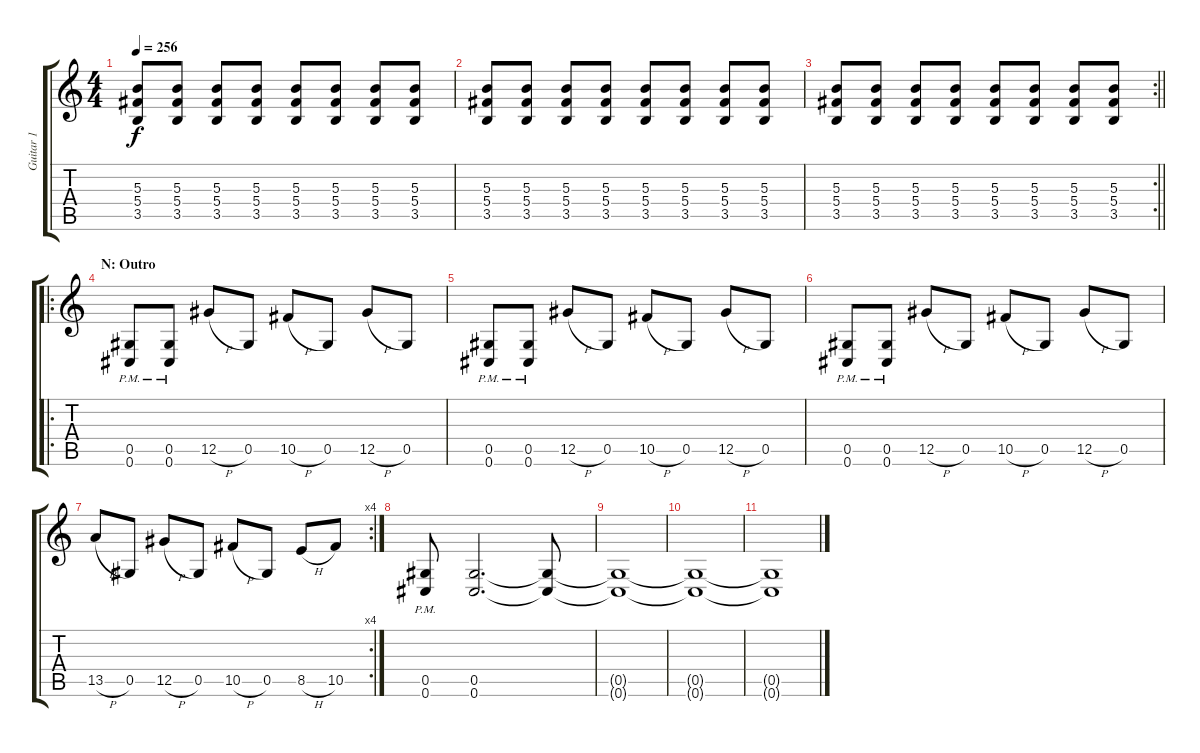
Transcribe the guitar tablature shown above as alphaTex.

\track ("Guitar 1" "Guitar 1") {instrument distortionguitar}
\staff {score tabs}
\tuning (Eb4 Bb3 Gb3 Db3 Ab2 Db2) {hide}
\ts (4 4)
\tempo 256
\clef g2
\ks c
(5.3 5.4 3.5).8{dy f} (5.3 5.4 3.5).8 (5.3 5.4 3.5).8 (5.3 5.4 3.5).8 (5.3 5.4 3.5).8 (5.3 5.4 3.5).8 (5.3 5.4 3.5).8 (5.3 5.4 3.5).8 |
(5.3 5.4 3.5).8 (5.3 5.4 3.5).8 (5.3 5.4 3.5).8 (5.3 5.4 3.5).8 (5.3 5.4 3.5).8 (5.3 5.4 3.5).8 (5.3 5.4 3.5).8 (5.3 5.4 3.5).8 |
\rc 2
\barLineRight lightlight
(5.3 5.4 3.5).8 (5.3 5.4 3.5).8 (5.3 5.4 3.5).8 (5.3 5.4 3.5).8 (5.3 5.4 3.5).8 (5.3 5.4 3.5).8 (5.3 5.4 3.5).8 (5.3 5.4 3.5).8 |
\ro
\section ("" "N: Outro")
(0.5{pm} 0.6{pm}).8 (0.5{pm} 0.6{pm}).8 12.5{h}.8 0.5.8 10.5{h}.8 0.5.8 12.5{h}.8 0.5.8 |
(0.5{pm} 0.6{pm}).8 (0.5{pm} 0.6{pm}).8 12.5{h}.8 0.5.8 10.5{h}.8 0.5.8 12.5{h}.8 0.5.8 |
(0.5{pm} 0.6{pm}).8 (0.5{pm} 0.6{pm}).8 12.5{h}.8 0.5.8 10.5{h}.8 0.5.8 12.5{h}.8 0.5.8 |
\rc 4
13.5{h}.8 0.5.8 12.5{h}.8 0.5.8 10.5{h}.8 0.5.8 8.5{h}.8 10.5.8 |
(0.5{pm} 0.6{pm}).8 (0.5 0.6).2{d} (0.5{t} 0.6{t}).8 |
(0.5{t} 0.6{t}).1 |
(0.5{t} 0.6{t}).1{volume 0} |
(0.5{t} 0.6{t}).1
